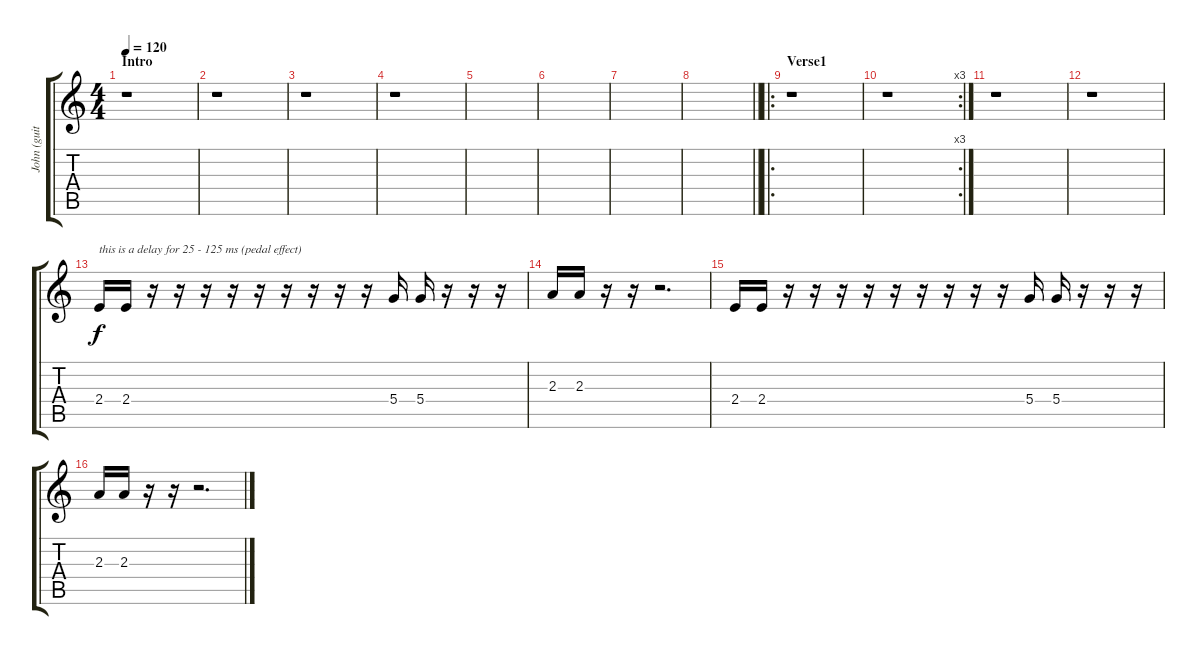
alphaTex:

\track ("John (guitar)" "John (guit") {instrument electricguitarclean}
\staff {score tabs}
\tuning (E4 B3 G3 D3 A2 E2) {hide}
\ts (4 4)
\section ("" "Intro")
\tempo 120
\clef g2
\ks c
r.1{dy f instrument electricguitarclean} |
r.1 |
r.1 |
r.1 |
|
|
|
\barLineRight lightlight
|
\ro
\section ("" "Verse1")
r.1 |
\rc 3
r.1 |
r.1 |
r.1 |
2.4.16{txt "this is a delay for 25 - 125 ms (pedal effect)"} 2.4.16 r.16 r.16 r.16 r.16 r.16 r.16 r.16 r.16 r.16 5.4.16 5.4.16 r.16 r.16 r.16 |
2.3.16 2.3.16 r.16 r.16 r.2{d} |
2.4.16 2.4.16 r.16 r.16 r.16 r.16 r.16 r.16 r.16 r.16 r.16 5.4.16 5.4.16 r.16 r.16 r.16 |
2.3.16 2.3.16 r.16 r.16 r.2{d}
